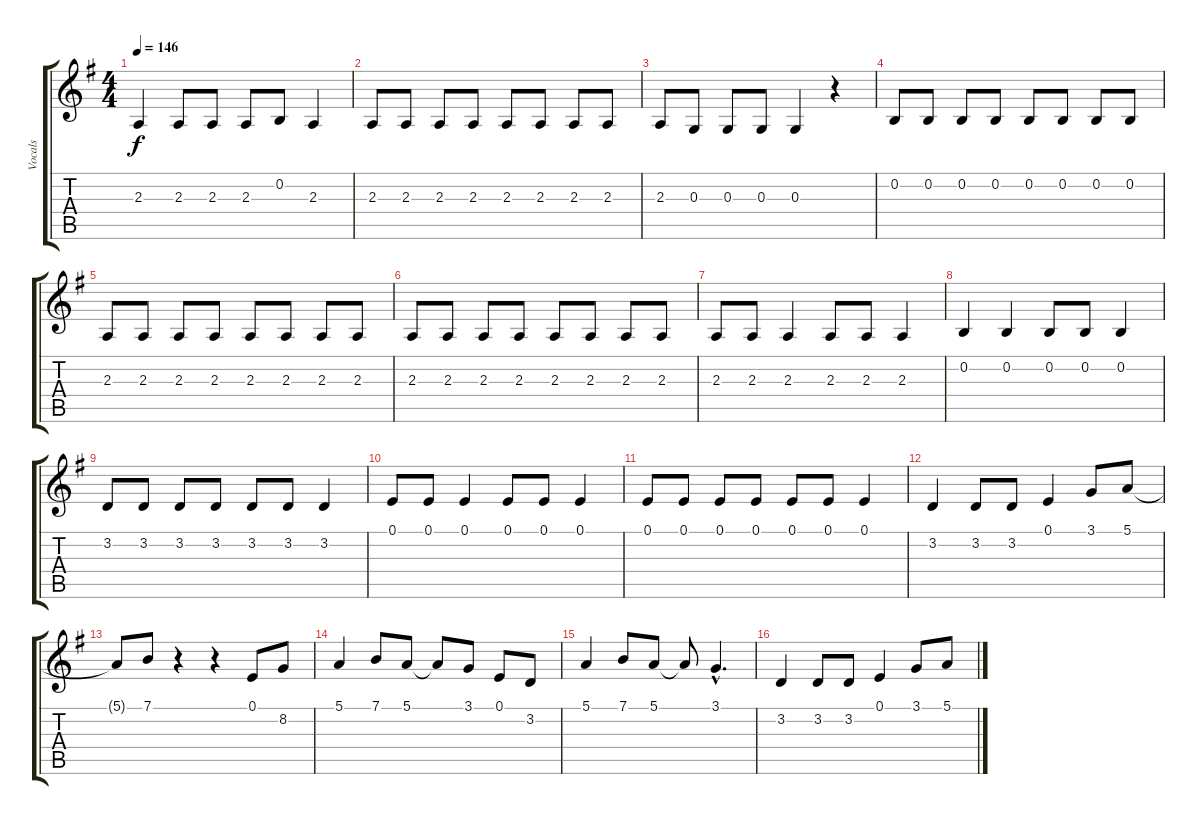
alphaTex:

\track ("Vocals" "Vocals") {instrument tenorsax}
\staff {score tabs}
\tuning (E4 B3 G3 D3 A2 E2) {hide}
\ts (4 4)
\tempo 146
\clef g2
\ks g
2.3.4{dy f} 2.3.8 2.3.8 2.3.8 0.2.8 2.3.4 |
2.3.8 2.3.8 2.3.8 2.3.8 2.3.8 2.3.8 2.3.8 2.3.8 |
2.3.8 0.3.8 0.3.8 0.3.8 0.3.4 r.4 |
0.2.8 0.2.8 0.2.8 0.2.8 0.2.8 0.2.8 0.2.8 0.2.8 |
2.3.8 2.3.8 2.3.8 2.3.8 2.3.8 2.3.8 2.3.8 2.3.8 |
2.3.8 2.3.8 2.3.8 2.3.8 2.3.8 2.3.8 2.3.8 2.3.8 |
2.3.8 2.3.8 2.3.4 2.3.8 2.3.8 2.3.4 |
0.2.4 0.2.4 0.2.8 0.2.8 0.2.4 |
3.2.8 3.2.8 3.2.8 3.2.8 3.2.8 3.2.8 3.2.4 |
0.1.8 0.1.8 0.1.4 0.1.8 0.1.8 0.1.4 |
0.1.8 0.1.8 0.1.8 0.1.8 0.1.8 0.1.8 0.1.4 |
3.2.4 3.2.8 3.2.8 0.1.4 3.1.8 5.1.8 |
5.1{t}.8 7.1.8 r.4 r.4 0.1.8 8.2.8 |
5.1.4 7.1.8 5.1.8 5.1{t}.8 3.1.8 0.1.8 3.2.8 |
5.1.4 7.1.8 5.1.8 5.1{t}.8 3.1{hac}.4{d} |
3.2.4 3.2.8 3.2.8 0.1.4 3.1.8 5.1.8
